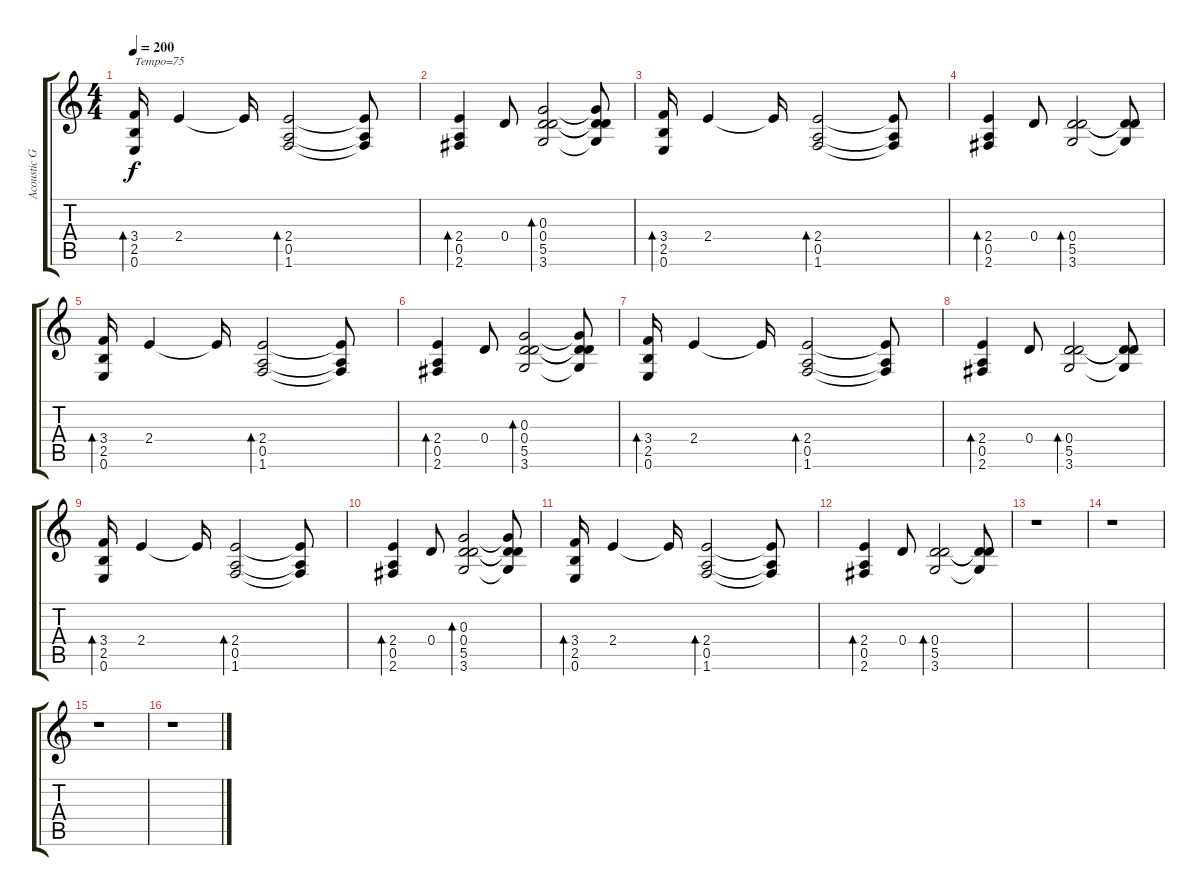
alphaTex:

\track ("Acoustic Guitar 1" "Acoustic G") {instrument acousticguitarsteel}
\staff {score tabs}
\tuning (E4 B3 G3 D3 A2 E2) {hide}
\ts (4 4)
\tempo 200
\tempo 75
\tempo 200
\clef g2
\ks c
(3.4 2.5 0.6).16{bd 480 txt "Tempo=75" dy f instrument acousticguitarsteel} 2.4.4 2.4{t}.16 (2.4 0.5 1.6).2{bd 120} (2.4{t} 0.5{t} 1.6{t}).8 |
(2.4 0.5 2.6).4{bd 120} 0.4.8 (0.3 0.4 5.5 3.6).2{bd 120} (0.3{t} 0.4{t} 5.5{t} 3.6{t}).8 |
(3.4 2.5 0.6).16{bd 120} 2.4.4 2.4{t}.16 (2.4 0.5 1.6).2{bd 120} (2.4{t} 0.5{t} 1.6{t}).8 |
(2.4 0.5 2.6).4{bd 120} 0.4.8 (0.4 5.5 3.6).2{bd 120} (0.4{t} 5.5{t} 3.6{t}).8 |
(3.4 2.5 0.6).16{bd 120} 2.4.4 2.4{t}.16 (2.4 0.5 1.6).2{bd 120} (2.4{t} 0.5{t} 1.6{t}).8 |
(2.4 0.5 2.6).4{bd 120} 0.4.8 (0.3 0.4 5.5 3.6).2{bd 120} (0.3{t} 0.4{t} 5.5{t} 3.6{t}).8 |
(3.4 2.5 0.6).16{bd 120} 2.4.4 2.4{t}.16 (2.4 0.5 1.6).2{bd 120} (2.4{t} 0.5{t} 1.6{t}).8 |
(2.4 0.5 2.6).4{bd 120} 0.4.8 (0.4 5.5 3.6).2{bd 120} (0.4{t} 5.5{t} 3.6{t}).8 |
(3.4 2.5 0.6).16{bd 120} 2.4.4 2.4{t}.16 (2.4 0.5 1.6).2{bd 120} (2.4{t} 0.5{t} 1.6{t}).8 |
(2.4 0.5 2.6).4{bd 120} 0.4.8 (0.3 0.4 5.5 3.6).2{bd 120} (0.3{t} 0.4{t} 5.5{t} 3.6{t}).8 |
(3.4 2.5 0.6).16{bd 120} 2.4.4 2.4{t}.16 (2.4 0.5 1.6).2{bd 120} (2.4{t} 0.5{t} 1.6{t}).8 |
(2.4 0.5 2.6).4{bd 120} 0.4.8 (0.4 5.5 3.6).2{bd 120} (0.4{t} 5.5{t} 3.6{t}).8 |
r.1 |
r.1 |
r.1 |
r.1
